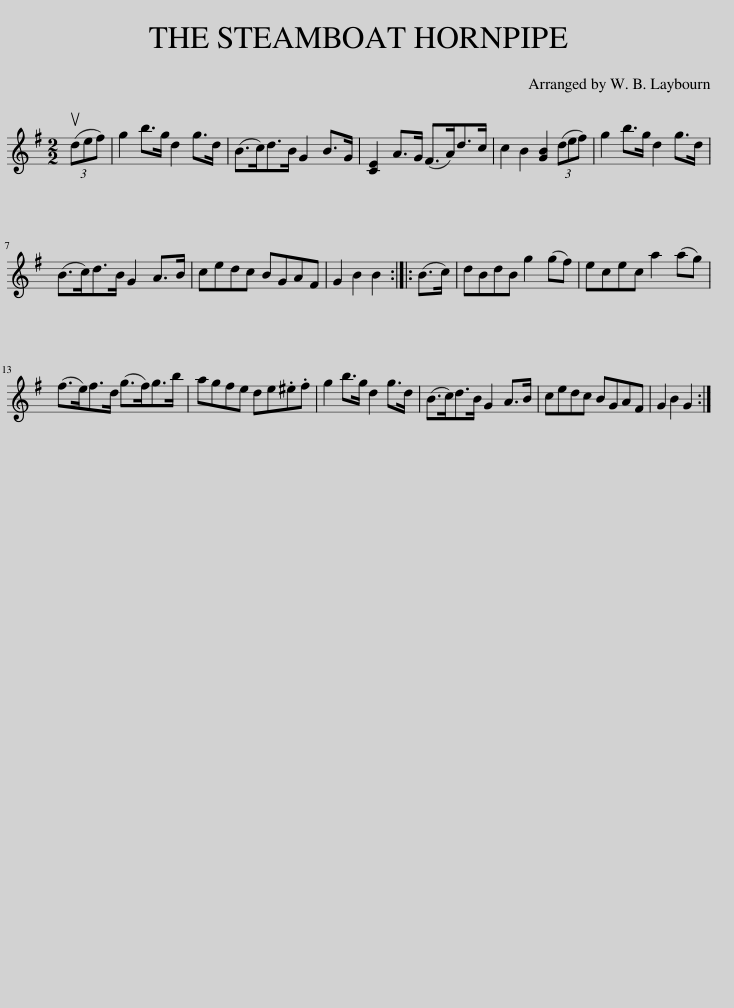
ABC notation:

X:1
L:1/8
M:2/2
I:linebreak $
K:G
V:1 treble
V:1
 (3(udef) | g2 b>g d2 g>d | (B>c)d>B G2 B>G | [CE]2 A>G (F>A)d>c | c2 B2 [GB]2 (3(def) | %5
 g2 b>g d2 g>d |$ (B>c)d>B G2 A>B | cedc BGAF | G2 B2 B2 :: (B>c) | %10
 dBdB g2 (gf) | ecec a2 (ag) |$ (f>e)f>d (g>f)g>b | agfe de.^e.f | g2 b>g d2 g>d | %15
 (B>c)d>B G2 A>B | cedc BGAF | G2 B2 G2 :| %18
